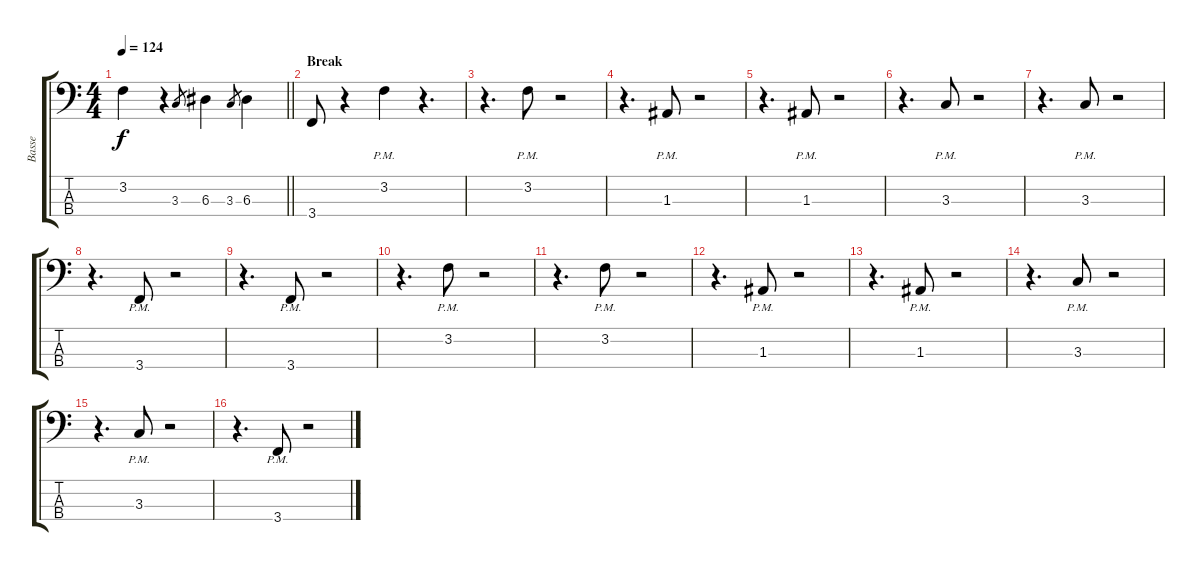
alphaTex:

\track ("Basse" "Basse") {instrument electricbassfinger}
\staff {score tabs}
\tuning (G2 D2 A1 D1) {hide}
\ts (4 4)
\tempo 124
\clef f4
\barLineRight lightlight
\ks c
3.2.4{dy f} r.4 3.3.8{gr} 6.3.4 3.3.8{gr} 6.3.4 |
\section ("" "Break")
3.4.8 r.4 3.2{pm}.4 r.4{d} |
r.4{d} 3.2{pm}.8 r.2 |
r.4{d} 1.3{pm}.8 r.2 |
r.4{d} 1.3{pm}.8 r.2 |
r.4{d} 3.3{pm}.8 r.2 |
r.4{d} 3.3{pm}.8 r.2 |
r.4{d} 3.4{pm}.8 r.2 |
r.4{d} 3.4{pm}.8 r.2 |
r.4{d} 3.2{pm}.8 r.2 |
r.4{d} 3.2{pm}.8 r.2 |
r.4{d} 1.3{pm}.8 r.2 |
r.4{d} 1.3{pm}.8 r.2 |
r.4{d} 3.3{pm}.8 r.2 |
r.4{d} 3.3{pm}.8 r.2 |
r.4{d} 3.4{pm}.8 r.2
